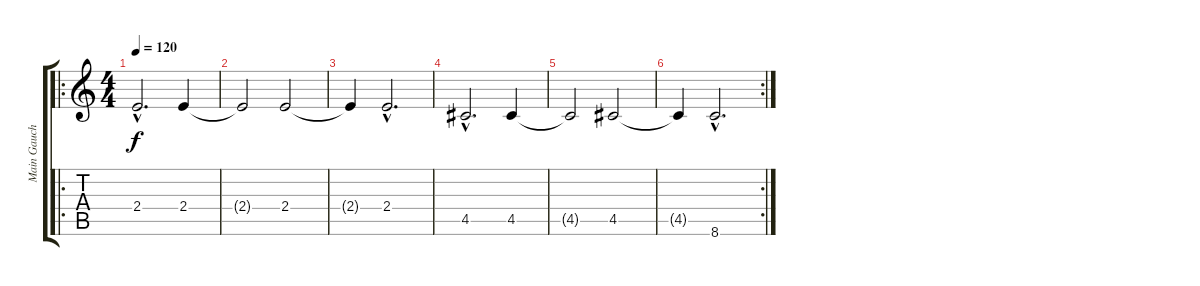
\track ("Main Gauche" "Main Gauch") {instrument acousticguitarnylon}
\staff {score tabs}
\tuning (E4 B3 G3 D3 A2 E2) {hide}
\ro
\ts (4 4)
\tempo 120
\clef g2
\ks c
2.4{hac}.2{d dy f instrument acousticguitarnylon} 2.4.4 |
2.4{t}.2 2.4.2 |
2.4{t}.4 2.4{hac}.2{d} |
4.5{hac}.2{d} 4.5.4 |
4.5{t}.2 4.5.2 |
\rc 2
4.5{t}.4 8.6{hac}.2{d}
